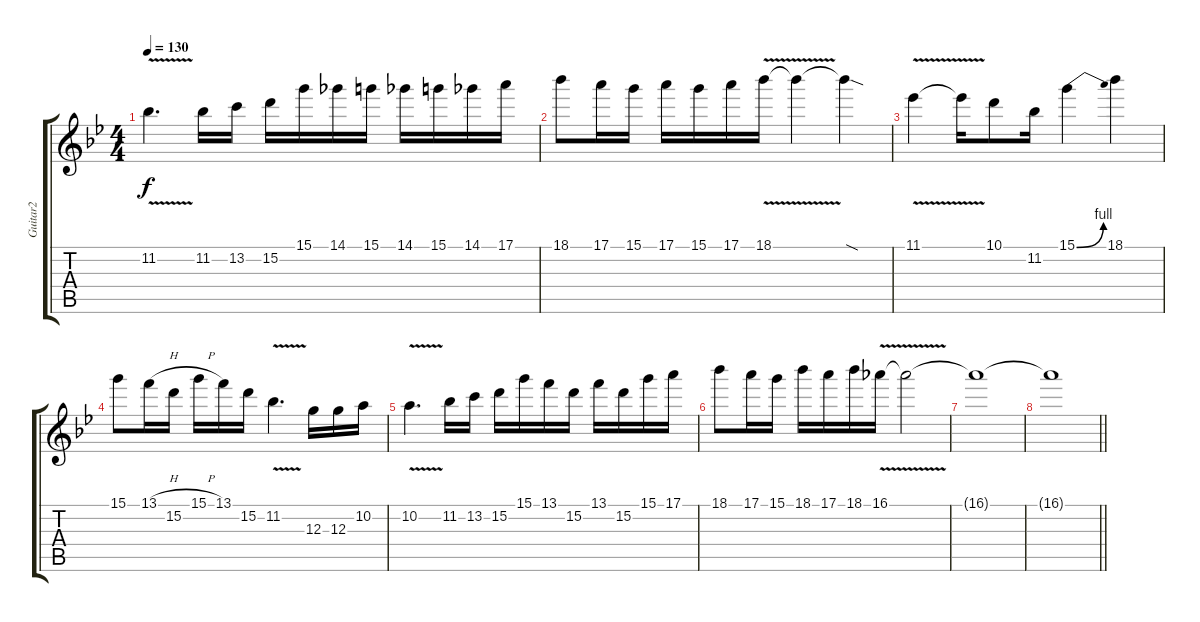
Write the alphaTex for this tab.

\track ("Guitar2" "Guitar2") {instrument overdrivenguitar}
\staff {score tabs}
\tuning (E4 B3 G3 D3 A2 E2) {hide}
\ts (4 4)
\tempo 130
\clef g2
\ks bb
11.2{v}.4{d dy f} 11.2.16 13.2.16 15.2.16 15.1.16 14.1.16 15.1.16 14.1.16 15.1.16 14.1.16 17.1.16 |
18.1.8 17.1.16 15.1.16 17.1.16 15.1.16 17.1.16 18.1{v}.16 18.1{t}.4 18.1{sod t}.4 |
11.1{v}.4 11.1{t}.16 10.1.8 11.2.16 15.1{be (bend 0 0 60 4)}.4 18.1.4 |
15.1.8 13.1{h}.16 15.2.16 15.1{h}.16 13.1.16 15.2.16 11.2{v}.4{d} 12.3.16 12.3.16 10.2.16 |
10.2{v}.4{d} 11.2.16 13.2.16 15.2.16 15.1.16 13.1.16 15.2.16 13.1.16 15.2.16 15.1.16 17.1.16 |
18.1.8 17.1.16 15.1.16 18.1.16 17.1.16 18.1.16 16.1{v}.16 16.1{t}.2 |
16.1{t}.1{volume 2} |
\barLineRight lightlight
16.1{t}.1
